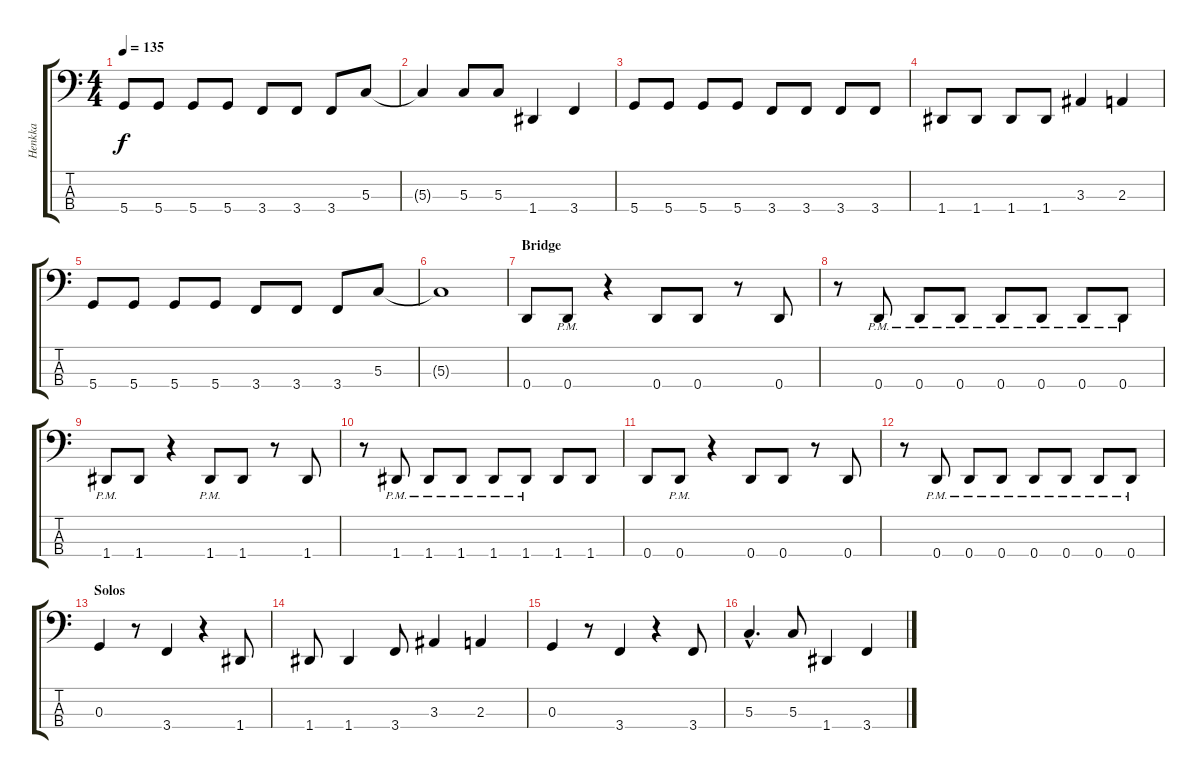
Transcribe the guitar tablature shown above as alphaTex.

\track ("Henkka" "Henkka") {instrument electricbasspick}
\staff {score tabs}
\tuning (F2 C2 G1 D1) {hide}
\ts (4 4)
\tempo 135
\clef f4
\ks c
5.4.8{dy f} 5.4.8 5.4.8 5.4.8 3.4.8 3.4.8 3.4.8 5.3.8 |
5.3{t}.4 5.3.8 5.3.8 1.4.4 3.4.4 |
5.4.8 5.4.8 5.4.8 5.4.8 3.4.8 3.4.8 3.4.8 3.4.8 |
1.4.8 1.4.8 1.4.8 1.4.8 3.3.4 2.3.4 |
5.4.8 5.4.8 5.4.8 5.4.8 3.4.8 3.4.8 3.4.8 5.3.8 |
5.3{t}.1 |
\section ("" "Bridge")
0.4.8 0.4{pm}.8 r.4 0.4.8 0.4.8 r.8 0.4.8 |
r.8 0.4{pm}.8 0.4{pm}.8 0.4{pm}.8 0.4{pm}.8 0.4{pm}.8 0.4{pm}.8 0.4{pm}.8 |
1.4{pm}.8 1.4.8 r.4 1.4{pm}.8 1.4.8 r.8 1.4.8 |
r.8 1.4{pm}.8 1.4{pm}.8 1.4{pm}.8 1.4{pm}.8 1.4{pm}.8 1.4.8 1.4.8 |
0.4.8 0.4{pm}.8 r.4 0.4.8 0.4.8 r.8 0.4.8 |
r.8 0.4{pm}.8 0.4{pm}.8 0.4{pm}.8 0.4{pm}.8 0.4{pm}.8 0.4{pm}.8 0.4{pm}.8 |
\section ("" "Solos")
0.3.4 r.8 3.4.4 r.4 1.4.8 |
1.4.8 1.4.4 3.4.8 3.3.4 2.3.4 |
0.3.4 r.8 3.4.4 r.4 3.4.8 |
5.3{hac}.4{d} 5.3.8 1.4.4 3.4.4
